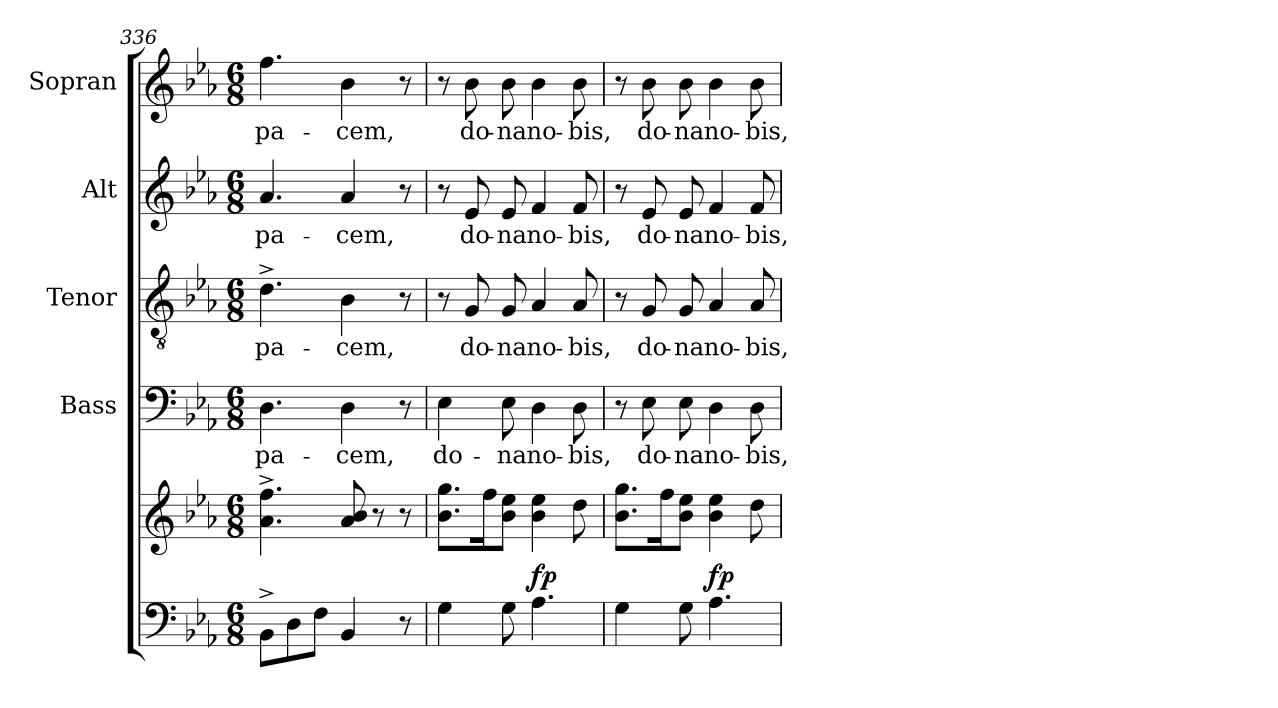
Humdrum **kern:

**kern	**kern	**dynam	**kern	**text	**kern	**text	**kern	**text	**kern	**text
*part5	*part5	*part5	*part4	*part4	*part3	*part3	*part2	*part2	*part1	*part1
*staff6	*staff5	*staff5/6	*staff4	*staff4	*staff3	*staff3	*staff2	*staff2	*staff1	*staff1
*	*	*	*I"Bass	*	*I"Tenor	*	*I"Alt	*	*I"Sopran	*
*	*	*	*I'B.	*	*I'T.	*	*I'A.	*	*I'S.	*
*clefF4	*clefG2	*	*clefF4	*	*clefGv2	*	*clefG2	*	*clefG2	*
*k[b-e-a-]	*k[b-e-a-]	*	*k[b-e-a-]	*	*k[b-e-a-]	*	*k[b-e-a-]	*	*k[b-e-a-]	*
*E-:	*E-:	*	*E-:	*	*E-:	*	*E-:	*	*E-:	*
*M6/8	*M6/8	*	*M6/8	*	*M6/8	*	*M6/8	*	*M6/8	*
=336	=336	=336	=336	=336	=336	=336	=336	=336	=336	=336
!	!	!	!	!LO:LY:b	!	!LO:LY:b	!	!LO:LY:b	!	!LO:LY:b
8BB-^>\L	4.a-\^> 4.ff\^>	.	4.D\	pa-	4.d^>\	pa-	4.a-/	pa-	4.ff\	pa-
8D\	.	.	.	.	.	.	.	.	.	.
8F\J	.	.	.	.	.	.	.	.	.	.
!	!	!	!	!LO:LY:b	!	!LO:LY:b	!	!LO:LY:b	!	!LO:LY:b
4BB-/	8a-/ 8b-/	.	4D\	-cem,	4B-\	-cem,	4a-/	-cem,	4b-\	-cem,
.	8r	.	.	.	.	.	.	.	.	.
8r	8r	.	8r	.	8r	.	8r	.	8r	.
=337	=337	=337	=337	=337	=337	=337	=337	=337	=337	=337
!	!	!	!	!LO:LY:b	!	!	!	!	!	!
4G\	8.b-\ 8.gg\L	.	4E-\	do-	8r	.	8r	.	8r	.
!	!	!	!	!	!	!LO:LY:b	!	!LO:LY:b	!	!LO:LY:b
.	.	.	.	.	8G/	do-	8e-/	do-	8b-\	do-
.	16ff\k	.	.	.	.	.	.	.	.	.
!	!	!	!	!LO:LY:b	!	!LO:LY:b	!	!LO:LY:b	!	!LO:LY:b
8G\	8b-\ 8ee-\J	.	8E-\	-na	8G/	-na	8e-/	-na	8b-\	-na
!	!	!LO:DY:a=2	!	!LO:LY:b	!	!LO:LY:b	!	!LO:LY:b	!	!LO:LY:b
4.A-\	4b-\ 4ee-\	fp	4D\	no-	4A-/	no-	4f/	no-	4b-\	no-
!	!	!	!	!LO:LY:b	!	!LO:LY:b	!	!LO:LY:b	!	!LO:LY:b
.	8dd\	.	8D\	-bis,	8A-/	-bis,	8f/	-bis,	8b-\	-bis,
!!LO:PB:g=z
=338	=338	=338	=338	=338	=338	=338	=338	=338	=338	=338
4G\	8.b-\ 8.gg\L	.	8r	.	8r	.	8r	.	8r	.
!	!	!	!	!LO:LY:b	!	!LO:LY:b	!	!LO:LY:b	!	!LO:LY:b
.	.	.	8E-\	do-	8G/	do-	8e-/	do-	8b-\	do-
.	16ff\k	.	.	.	.	.	.	.	.	.
!	!	!	!	!LO:LY:b	!	!LO:LY:b	!	!LO:LY:b	!	!LO:LY:b
8G\	8b-\ 8ee-\J	.	8E-\	-na	8G/	-na	8e-/	-na	8b-\	-na
!	!	!LO:DY:a=2	!	!LO:LY:b	!	!LO:LY:b	!	!LO:LY:b	!	!LO:LY:b
4.A-\	4b-\ 4ee-\	fp	4D\	no-	4A-/	no-	4f/	no-	4b-\	no-
!	!	!	!	!LO:LY:b	!	!LO:LY:b	!	!LO:LY:b	!	!LO:LY:b
.	8dd\	.	8D\	-bis,	8A-/	-bis,	8f/	-bis,	8b-\	-bis,
=	=	=	=	=	=	=	=	=	=	=
*-	*-	*-	*-	*-	*-	*-	*-	*-	*-	*-
